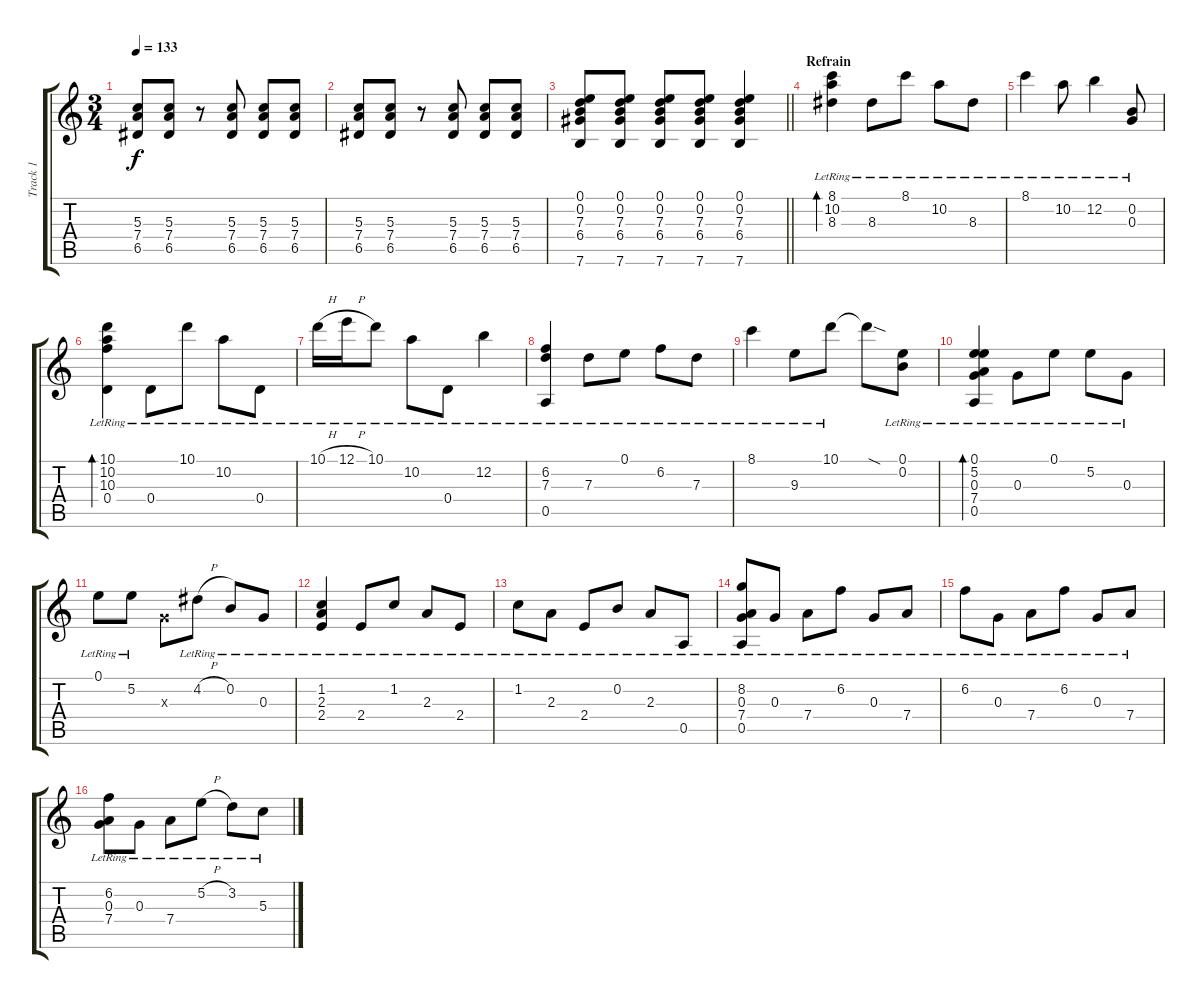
\track ("Track 1" "Track 1") {instrument distortionguitar}
\staff {score tabs}
\tuning (E4 B3 G3 D3 A2 E2) {hide}
\ts (3 4)
\tempo 133
\clef g2
\ks c
(5.3 7.4 6.5).8{dy f} (5.3 7.4 6.5).8 r.8 (5.3 7.4 6.5).8 (5.3 7.4 6.5).8 (5.3 7.4 6.5).8 |
(5.3 7.4 6.5).8 (5.3 7.4 6.5).8 r.8 (5.3 7.4 6.5).8 (5.3 7.4 6.5).8 (5.3 7.4 6.5).8 |
\barLineRight lightlight
(0.1 0.2 7.3 6.4 7.6).8 (0.1 0.2 7.3 6.4 7.6).8 (0.1 0.2 7.3 6.4 7.6).8 (0.1 0.2 7.3 6.4 7.6).8 (0.1 0.2 7.3 6.4 7.6).4 |
\section ("" "Refrain")
(8.1{lr} 10.2{lr} 8.3{lr}).4{bd 240} 8.3{lr}.8 8.1{lr}.8 10.2{lr}.8 8.3{lr}.8 |
8.1{lr}.4 10.2{lr}.8 12.2{lr}.4 (0.2 0.3{lr}).8 |
(10.1 10.2{lr} 10.3{lr} 0.4{lr}).4{bd 240} 0.4{lr}.8 10.1{lr}.8 10.2{lr}.8 0.4{lr}.8 |
10.1{h lr}.16 12.1{h lr}.16 10.1{lr}.8 10.2{lr}.8 0.4{lr}.8 12.2{lr}.4 |
(6.2{lr} 7.3{lr} 0.5{lr}).4 7.3{lr}.8 0.1{lr}.8 6.2{lr}.8 7.3{lr}.8 |
8.1{lr}.4 9.3{lr}.8 10.1{lr}.8 10.1{sod t}.8 (0.1{lr} 0.2{lr}).8 |
(0.1 5.2 0.3 7.4{lr} 0.5{lr}).4{bd 120} 0.3{lr}.8 0.1{lr}.8 5.2{lr}.8 0.3{lr}.8 |
0.1{lr}.8 5.2{lr}.8 0.3{x}.8 4.2{h lr}.8 0.2{lr}.8 0.3{lr}.8 |
(1.2{lr} 2.3{lr} 2.4{lr}).4 2.4{lr}.8 1.2{lr}.8 2.3{lr}.8 2.4{lr}.8 |
1.2{lr}.8 2.3{lr}.8 2.4{lr}.8 0.2{lr}.8 2.3{lr}.8 0.5{lr}.8 |
(8.2{lr} 0.3{lr} 7.4{lr} 0.5{lr}).8 0.3{lr}.8 7.4{lr}.8 6.2{lr}.8 0.3{lr}.8 7.4{lr}.8 |
6.2{lr}.8 0.3{lr}.8 7.4{lr}.8 6.2{lr}.8 0.3{lr}.8 7.4{lr}.8 |
(6.2{lr} 0.3{lr} 7.4{lr}).8 0.3{lr}.8 7.4{lr}.8 5.2{h lr}.8 3.2{lr}.8 5.3{lr}.8
